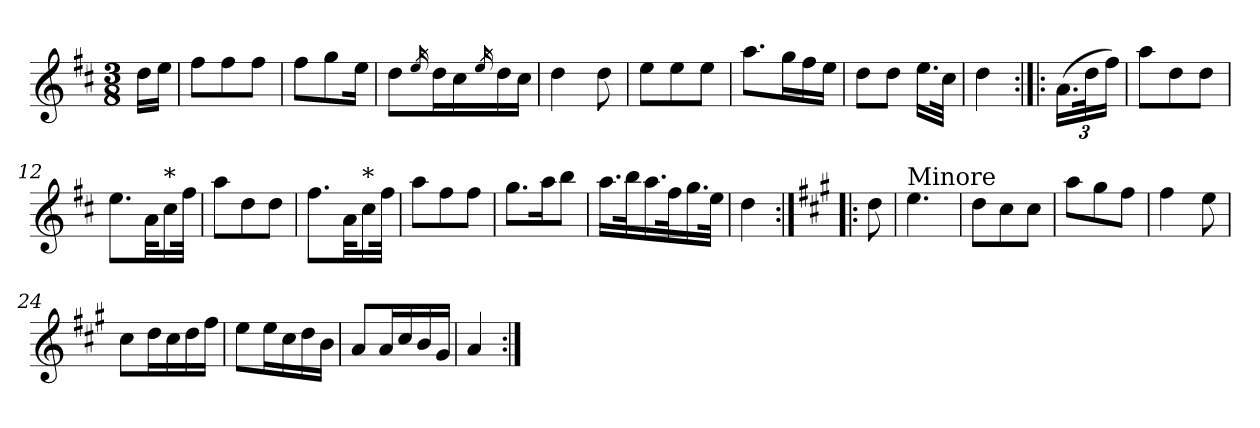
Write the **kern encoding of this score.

**kern
*part1
*staff1
*clefG2
*k[f#c#]
*D:
*M3/8
*MM60
=1
16dd\LL
16ee\JJ
=2
8ff#\L
8ff#\
8ff#\J
=3
8ff#\L
8gg\
16ee\Jk
=4
8dd\L
16qee/
16dd\L
16cc#\
16qee/
16dd\
16cc#\JJ
=5
4dd\
8dd\
=6
8ee\L
8ee\
8ee\J
=7
8.aa\L
16gg\L
16ff#\
16ee\JJ
=8
8dd\L
8dd\J
16.ee\LL
32cc#\JJk
=9
4dd\
!!LO:LB:g=z
=10:|!|:
*Xbrackettup
(>24.a\LL
48dd\K
24ff#\JJ)
=11
8aa\L
8dd\
8dd\J
=12
8.ee\L
32a\KL
!LO:TX:a:t=*
16cc#\
32ff#\JJk
=13
8aa\L
8dd\
8dd\J
=14
8.ff#\L
32a\KL
!LO:TX:a:t=*
16cc#\
32ff#\JJk
=15
8aa\L
8ff#\
8ff#\J
=16
8.gg\L
16aa\K
8bb\J
=17
16.aa\LL
32bb\K
16.aa\
32ff#\K
16.gg\
32ee\JJk
=18
4dd\
!!LO:LB:g=z
=19:|!|:
*k[f#c#g#]
*A:
8dd\
=20
!LO:TX:a:t=Minore
4.ee\
=21
8dd\L
8cc#\
8cc#\J
=22
8aa\L
8gg#\
8ff#\J
=23
4ff#\
8ee\
=24
8cc#\L
16dd\L
16cc#\
16dd\
16ff#\JJ
=25
8ee\L
16ee\L
16cc#\
16dd\
16b\JJ
=26
8a/L
16a/L
16cc#/
16b/
16g#/JJ
=27
4a/
=:|!
*-
